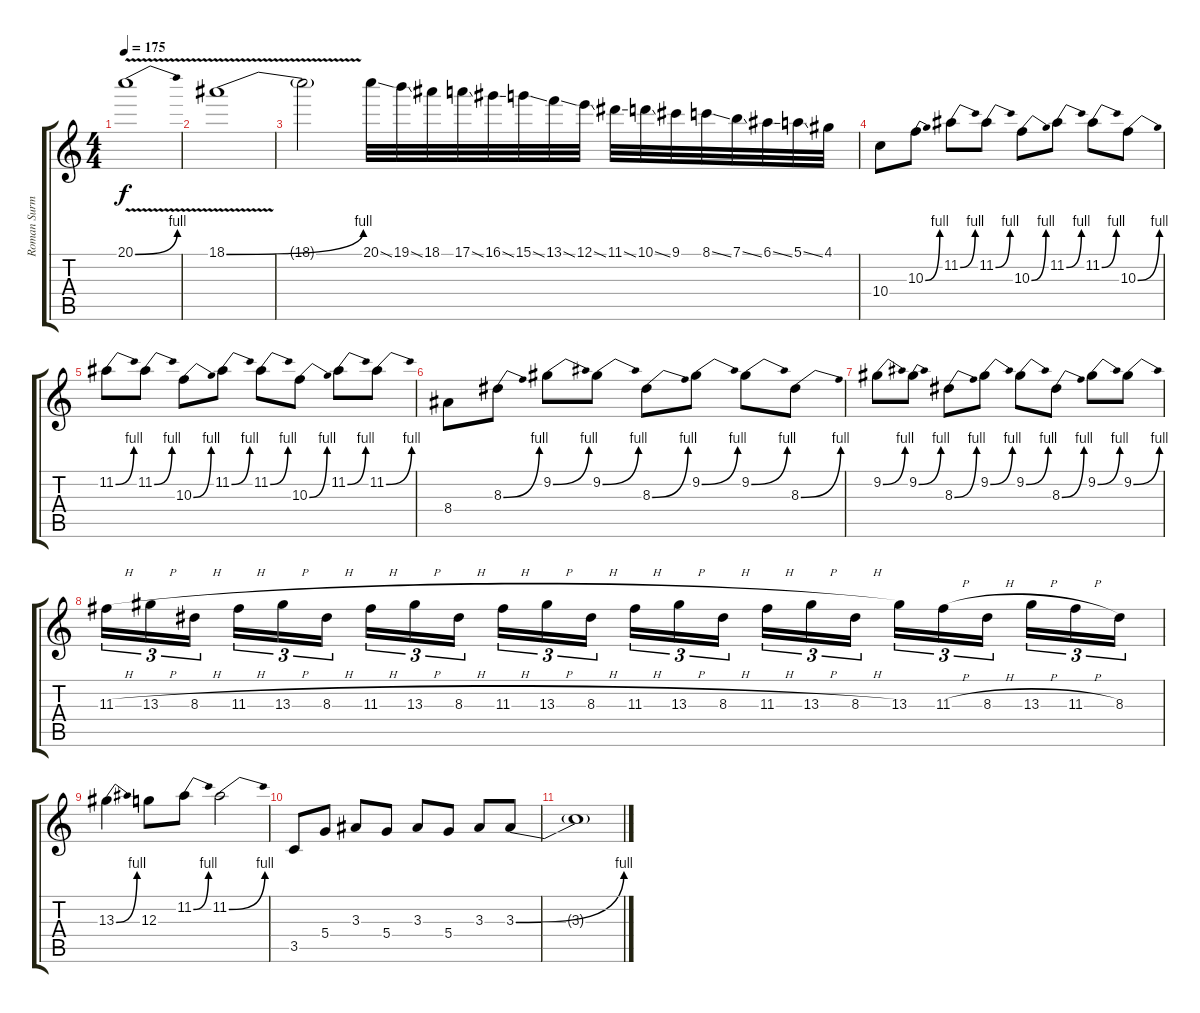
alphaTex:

\track ("Roman Surman (Lead)" "Roman Surm") {instrument overdrivenguitar}
\staff {score tabs}
\tuning (E4 B3 G3 D3 A2 E2) {hide}
\ts (4 4)
\tempo 175
\clef g2
\ks c
20.1{be (bend 0 0 60 4) v}.1{dy f} |
18.1{be (bend 0 0 60 4) v}.1 |
18.1{t}.2 20.1{ss}.32 19.1{ss}.32 18.1.32 17.1{ss}.32 16.1{ss}.32 15.1{ss}.32 13.1{ss}.32 12.1{ss}.32 11.1{ss}.32 10.1{ss}.32 9.1.32 8.1{ss}.32 7.1{ss}.32 6.1{ss}.32 5.1{ss}.32 4.1.32 |
10.4.8 10.3{be (bend 0 0 60 4)}.8 11.2{be (bend 0 0 60 4)}.8 11.2{be (bend 0 0 60 4)}.8 10.3{be (bend 0 0 60 4)}.8 11.2{be (bend 0 0 60 4)}.8 11.2{be (bend 0 0 60 4)}.8 10.3{be (bend 0 0 60 4)}.8 |
11.2{be (bend 0 0 60 4)}.8 11.2{be (bend 0 0 60 4)}.8 10.3{be (bend 0 0 60 4)}.8 11.2{be (bend 0 0 60 4)}.8 11.2{be (bend 0 0 60 4)}.8 10.3{be (bend 0 0 60 4)}.8 11.2{be (bend 0 0 60 4)}.8 11.2{be (bend 0 0 60 4)}.8 |
8.4.8 8.3{be (bend 0 0 60 4)}.8 9.2{be (bend 0 0 60 4)}.8 9.2{be (bend 0 0 60 4)}.8 8.3{be (bend 0 0 60 4)}.8 9.2{be (bend 0 0 60 4)}.8 9.2{be (bend 0 0 60 4)}.8 8.3{be (bend 0 0 60 4)}.8 |
9.2{be (bend 0 0 60 4)}.8 9.2{be (bend 0 0 60 4)}.8 8.3{be (bend 0 0 60 4)}.8 9.2{be (bend 0 0 60 4)}.8 9.2{be (bend 0 0 60 4)}.8 8.3{be (bend 0 0 60 4)}.8 9.2{be (bend 0 0 60 4)}.8 9.2{be (bend 0 0 60 4)}.8 |
11.3{h}.16{tu (3 2)} 13.3{h}.16{tu (3 2)} 8.3{h}.16{tu (3 2)} 11.3{h}.16{tu (3 2)} 13.3{h}.16{tu (3 2)} 8.3{h}.16{tu (3 2)} 11.3{h}.16{tu (3 2)} 13.3{h}.16{tu (3 2)} 8.3{h}.16{tu (3 2)} 11.3{h}.16{tu (3 2)} 13.3{h}.16{tu (3 2)} 8.3{h}.16{tu (3 2)} 11.3{h}.16{tu (3 2)} 13.3{h}.16{tu (3 2)} 8.3{h}.16{tu (3 2)} 11.3{h}.16{tu (3 2)} 13.3{h}.16{tu (3 2)} 8.3{h}.16{tu (3 2)} 13.3.16{tu (3 2)} 11.3{h}.16{tu (3 2)} 8.3{h}.16{tu (3 2)} 13.3{h}.16{tu (3 2)} 11.3{h}.16{tu (3 2)} 8.3.16{tu (3 2)} |
13.3{be (bend 0 0 60 4)}.4 12.3.8 11.2{be (bend 0 0 60 4)}.8 11.2{be (bend 0 0 60 4)}.2 |
3.5.8 5.4.8 3.3.8 5.4.8 3.3.8 5.4.8 3.3.8 3.3{be (bend 0 0 60 4)}.8 |
3.3{t}.1
